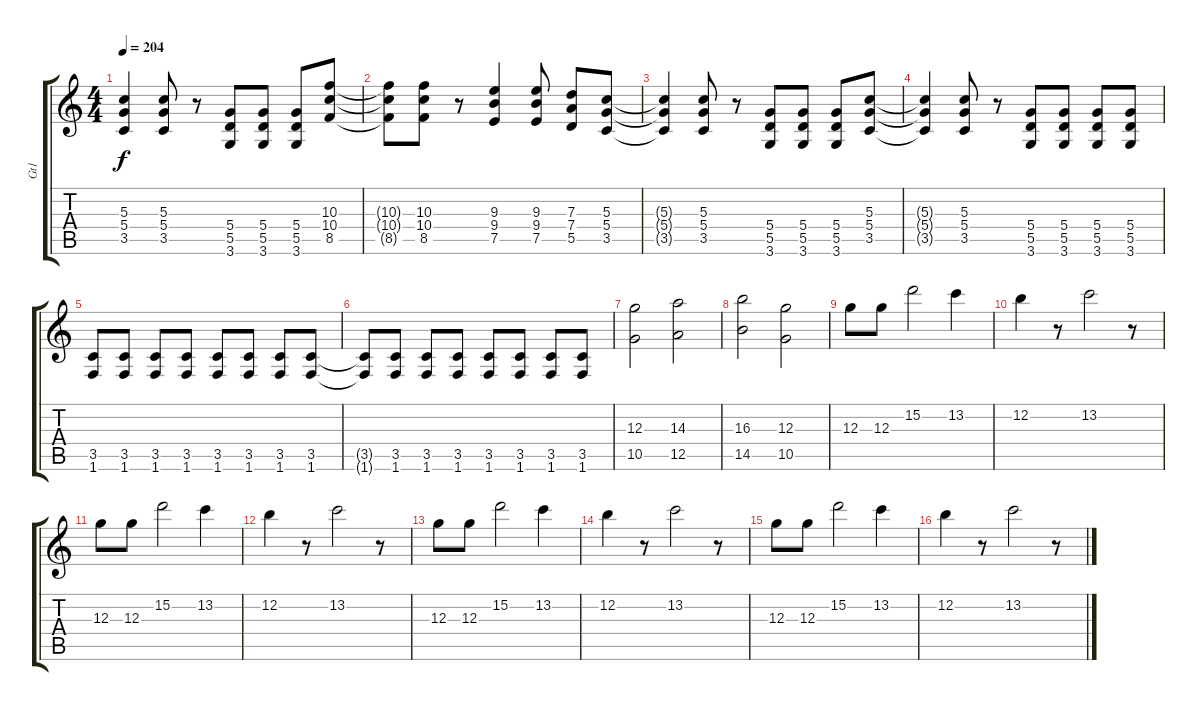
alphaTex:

\track ("Gt1" "Gt1") {instrument overdrivenguitar}
\staff {score tabs}
\tuning (E4 B3 G3 D3 A2 E2) {hide}
\ts (4 4)
\tempo 204
\clef g2
\ks c
(5.3{t} 5.4{t} 3.5{t}).4{dy f} (5.3 5.4 3.5).8 r.8 (5.4 5.5 3.6).8 (5.4 5.5 3.6).8 (5.4 5.5 3.6).8 (10.3 10.4 8.5).8 |
(10.3{t} 10.4{t} 8.5{t}).8 (10.3 10.4 8.5).8 r.8 (9.3 9.4 7.5).4 (9.3 9.4 7.5).8 (7.3 7.4 5.5).8 (5.3 5.4 3.5).8 |
(5.3{t} 5.4{t} 3.5{t}).4 (5.3 5.4 3.5).8 r.8 (5.4 5.5 3.6).8 (5.4 5.5 3.6).8 (5.4 5.5 3.6).8 (5.3 5.4 3.5).8 |
(5.3{t} 5.4{t} 3.5{t}).4 (5.3 5.4 3.5).8 r.8 (5.4 5.5 3.6).8 (5.4 5.5 3.6).8 (5.4 5.5 3.6).8 (5.4 5.5 3.6).8 |
(3.5 1.6).8 (3.5 1.6).8 (3.5 1.6).8 (3.5 1.6).8 (3.5 1.6).8 (3.5 1.6).8 (3.5 1.6).8 (3.5 1.6).8 |
(3.5{t} 1.6{t}).8 (3.5 1.6).8 (3.5 1.6).8 (3.5 1.6).8 (3.5 1.6).8 (3.5 1.6).8 (3.5 1.6).8 (3.5 1.6).8 |
(12.3 10.5).2 (14.3 12.5).2 |
(16.3 14.5).2 (12.3 10.5).2 |
12.3.8 12.3.8 15.2.2 13.2.4 |
12.2.4 r.8 13.2.2 r.8 |
12.3.8 12.3.8 15.2.2 13.2.4 |
12.2.4 r.8 13.2.2 r.8 |
12.3.8 12.3.8 15.2.2 13.2.4 |
12.2.4 r.8 13.2.2 r.8 |
12.3.8 12.3.8 15.2.2 13.2.4 |
12.2.4 r.8 13.2.2 r.8
